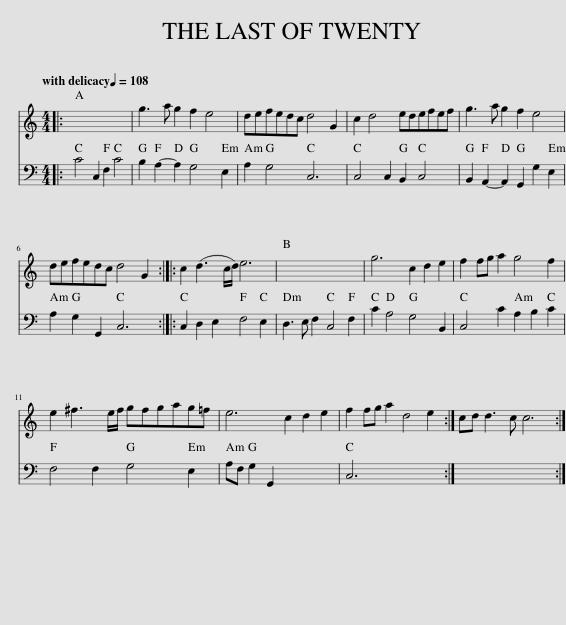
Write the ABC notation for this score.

X:1
%%score 1 2
L:1/8
Q:1/4=108
M:4/4
I:linebreak $
K:C
V:1 treble
V:2 bass
V:1
|: x12 | g3 a g2 f2 e4 | defedc d4 G2 | c2 d4 edefef | g3 a g2 f2 e4 |$ %5
 defedc d4 G2 :: c2 (d3 c/d/) e6 | x12 | g6 c2 d2 e2 | f2 fg a2 g4 f2 |$ %10
 e2 ^f3 e/f/ gfgag=f | e6 c2 d2 e2 | f2 fg a2 d4 e2 :| cd d3 c c6 :| %14
V:2
|: C4 C,2 F,2 C4 | B,2 A,2- A,2 G,4 E,2 | A,2 G,4 C,6 | C,4 C,2 B,,2 C,4 | B,,2 A,,2- A,,2 G,,2 G,2 E,2 |$ %5
 A,2 G,2 G,,2 C,6 :: C,2 D,2 E,2 F,4 E,2 | D,3 E, F,2 C,4 F,2 | C2 A,4 G,4 B,,2 | C,4 C2 A,2 B,2 C2 |$ %10
 F,4 F,2 G,4 E,2 | A,F, G,2 G,,2 x6 | C,6 x6 :| x12 :| %14
